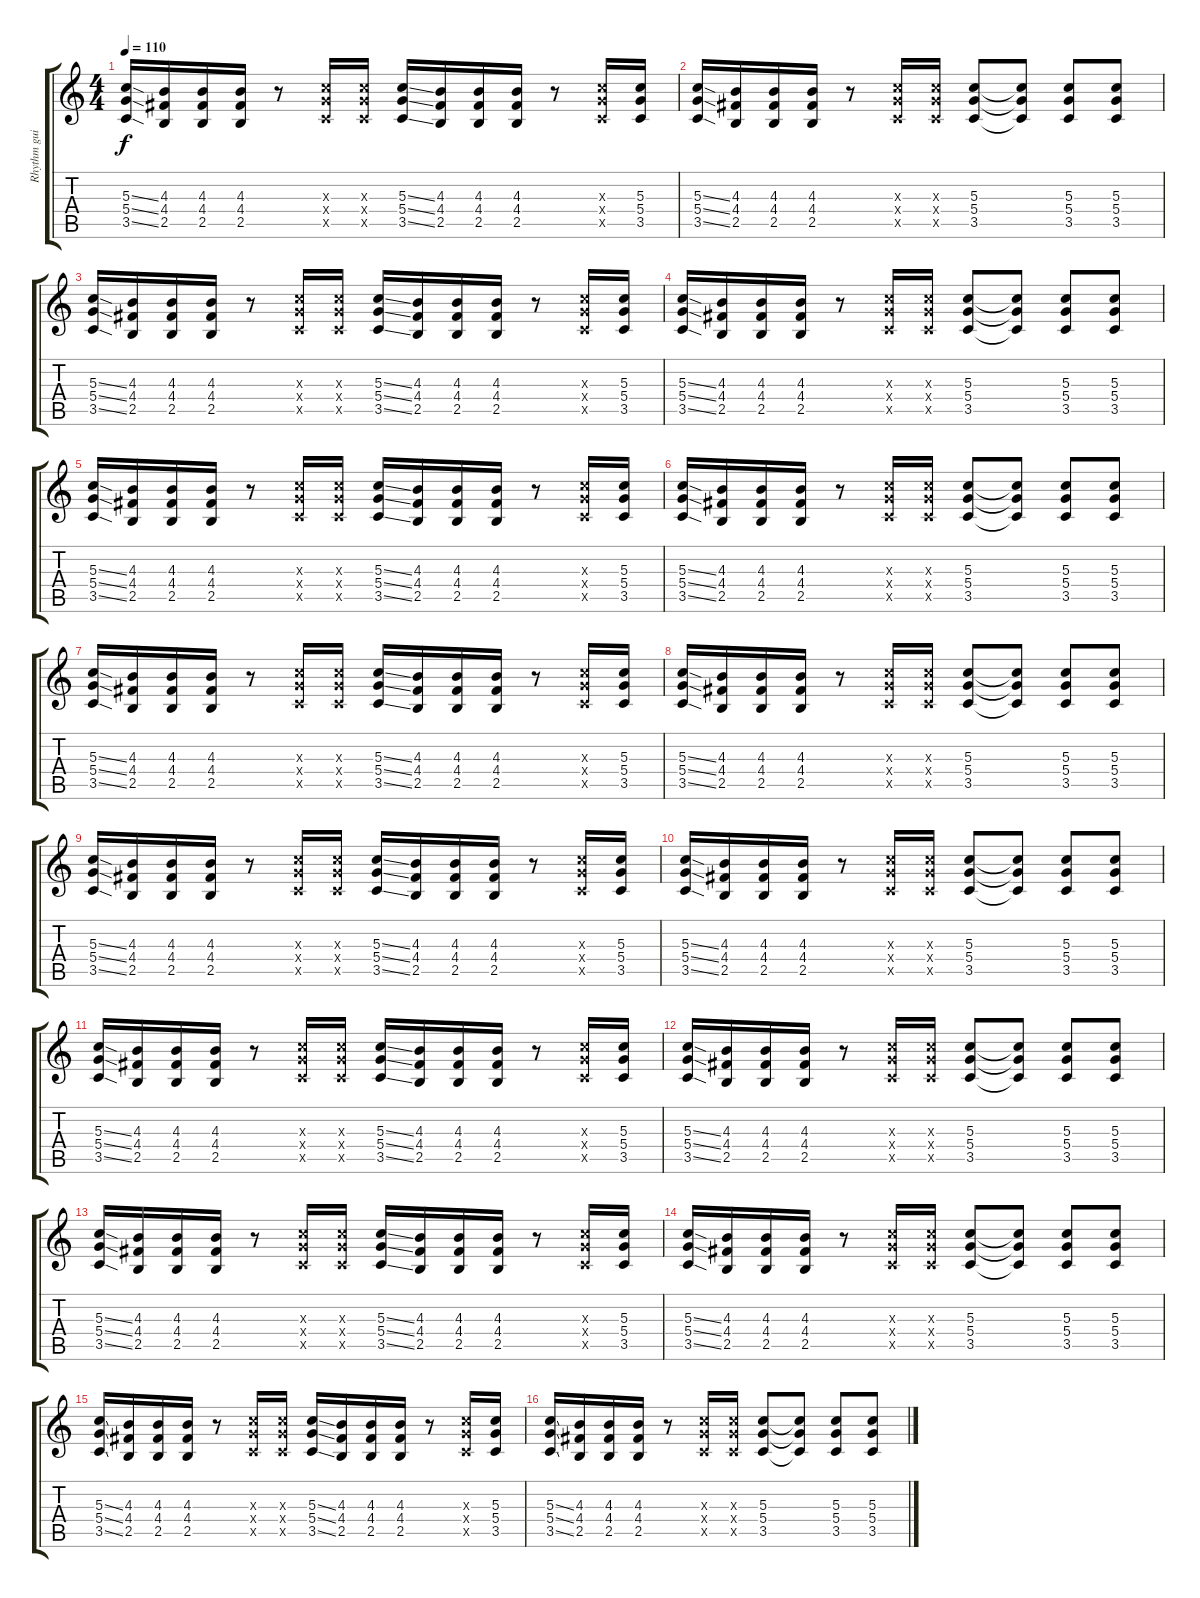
\track ("Rhythm guitar" "Rhythm gui") {instrument overdrivenguitar}
\staff {score tabs}
\tuning (E4 B3 G3 D3 A2 E2) {hide}
\ts (4 4)
\tempo 110
\clef g2
\ks c
(5.3{ss} 5.4{ss} 3.5{ss}).16{dy f} (4.3 4.4 2.5).16 (4.3 4.4 2.5).16 (4.3 4.4 2.5).16 r.8 (5.3{x} 5.4{x} 3.5{x}).16 (5.3{x} 5.4{x} 3.5{x}).16 (5.3{ss} 5.4{ss} 3.5{ss}).16 (4.3 4.4 2.5).16 (4.3 4.4 2.5).16 (4.3 4.4 2.5).16 r.8 (5.3{x} 5.4{x} 3.5{x}).16 (5.3 5.4 3.5).16 |
(5.3{ss} 5.4{ss} 3.5{ss}).16 (4.3 4.4 2.5).16 (4.3 4.4 2.5).16 (4.3 4.4 2.5).16 r.8 (5.3{x} 5.4{x} 3.5{x}).16 (5.3{x} 5.4{x} 3.5{x}).16 (5.3 5.4 3.5).8 (5.3{t} 5.4{t} 3.5{t}).8 (5.3 5.4 3.5).8 (5.3 5.4 3.5).8 |
(5.3{ss} 5.4{ss} 3.5{ss}).16 (4.3 4.4 2.5).16 (4.3 4.4 2.5).16 (4.3 4.4 2.5).16 r.8 (5.3{x} 5.4{x} 3.5{x}).16 (5.3{x} 5.4{x} 3.5{x}).16 (5.3{ss} 5.4{ss} 3.5{ss}).16 (4.3 4.4 2.5).16 (4.3 4.4 2.5).16 (4.3 4.4 2.5).16 r.8 (5.3{x} 5.4{x} 3.5{x}).16 (5.3 5.4 3.5).16 |
(5.3{ss} 5.4{ss} 3.5{ss}).16 (4.3 4.4 2.5).16 (4.3 4.4 2.5).16 (4.3 4.4 2.5).16 r.8 (5.3{x} 5.4{x} 3.5{x}).16 (5.3{x} 5.4{x} 3.5{x}).16 (5.3 5.4 3.5).8 (5.3{t} 5.4{t} 3.5{t}).8 (5.3 5.4 3.5).8 (5.3 5.4 3.5).8 |
(5.3{ss} 5.4{ss} 3.5{ss}).16 (4.3 4.4 2.5).16 (4.3 4.4 2.5).16 (4.3 4.4 2.5).16 r.8 (5.3{x} 5.4{x} 3.5{x}).16 (5.3{x} 5.4{x} 3.5{x}).16 (5.3{ss} 5.4{ss} 3.5{ss}).16 (4.3 4.4 2.5).16 (4.3 4.4 2.5).16 (4.3 4.4 2.5).16 r.8 (5.3{x} 5.4{x} 3.5{x}).16 (5.3 5.4 3.5).16 |
(5.3{ss} 5.4{ss} 3.5{ss}).16 (4.3 4.4 2.5).16 (4.3 4.4 2.5).16 (4.3 4.4 2.5).16 r.8 (5.3{x} 5.4{x} 3.5{x}).16 (5.3{x} 5.4{x} 3.5{x}).16 (5.3 5.4 3.5).8 (5.3{t} 5.4{t} 3.5{t}).8 (5.3 5.4 3.5).8 (5.3 5.4 3.5).8 |
(5.3{ss} 5.4{ss} 3.5{ss}).16 (4.3 4.4 2.5).16 (4.3 4.4 2.5).16 (4.3 4.4 2.5).16 r.8 (5.3{x} 5.4{x} 3.5{x}).16 (5.3{x} 5.4{x} 3.5{x}).16 (5.3{ss} 5.4{ss} 3.5{ss}).16 (4.3 4.4 2.5).16 (4.3 4.4 2.5).16 (4.3 4.4 2.5).16 r.8 (5.3{x} 5.4{x} 3.5{x}).16 (5.3 5.4 3.5).16 |
(5.3{ss} 5.4{ss} 3.5{ss}).16 (4.3 4.4 2.5).16 (4.3 4.4 2.5).16 (4.3 4.4 2.5).16 r.8 (5.3{x} 5.4{x} 3.5{x}).16 (5.3{x} 5.4{x} 3.5{x}).16 (5.3 5.4 3.5).8 (5.3{t} 5.4{t} 3.5{t}).8 (5.3 5.4 3.5).8 (5.3 5.4 3.5).8 |
(5.3{ss} 5.4{ss} 3.5{ss}).16 (4.3 4.4 2.5).16 (4.3 4.4 2.5).16 (4.3 4.4 2.5).16 r.8 (5.3{x} 5.4{x} 3.5{x}).16 (5.3{x} 5.4{x} 3.5{x}).16 (5.3{ss} 5.4{ss} 3.5{ss}).16 (4.3 4.4 2.5).16 (4.3 4.4 2.5).16 (4.3 4.4 2.5).16 r.8 (5.3{x} 5.4{x} 3.5{x}).16 (5.3 5.4 3.5).16 |
(5.3{ss} 5.4{ss} 3.5{ss}).16 (4.3 4.4 2.5).16 (4.3 4.4 2.5).16 (4.3 4.4 2.5).16 r.8 (5.3{x} 5.4{x} 3.5{x}).16 (5.3{x} 5.4{x} 3.5{x}).16 (5.3 5.4 3.5).8 (5.3{t} 5.4{t} 3.5{t}).8 (5.3 5.4 3.5).8 (5.3 5.4 3.5).8 |
(5.3{ss} 5.4{ss} 3.5{ss}).16 (4.3 4.4 2.5).16 (4.3 4.4 2.5).16 (4.3 4.4 2.5).16 r.8 (5.3{x} 5.4{x} 3.5{x}).16 (5.3{x} 5.4{x} 3.5{x}).16 (5.3{ss} 5.4{ss} 3.5{ss}).16 (4.3 4.4 2.5).16 (4.3 4.4 2.5).16 (4.3 4.4 2.5).16 r.8 (5.3{x} 5.4{x} 3.5{x}).16 (5.3 5.4 3.5).16 |
(5.3{ss} 5.4{ss} 3.5{ss}).16 (4.3 4.4 2.5).16 (4.3 4.4 2.5).16 (4.3 4.4 2.5).16 r.8 (5.3{x} 5.4{x} 3.5{x}).16 (5.3{x} 5.4{x} 3.5{x}).16 (5.3 5.4 3.5).8 (5.3{t} 5.4{t} 3.5{t}).8 (5.3 5.4 3.5).8 (5.3 5.4 3.5).8 |
(5.3{ss} 5.4{ss} 3.5{ss}).16 (4.3 4.4 2.5).16 (4.3 4.4 2.5).16 (4.3 4.4 2.5).16 r.8 (5.3{x} 5.4{x} 3.5{x}).16 (5.3{x} 5.4{x} 3.5{x}).16 (5.3{ss} 5.4{ss} 3.5{ss}).16 (4.3 4.4 2.5).16 (4.3 4.4 2.5).16 (4.3 4.4 2.5).16 r.8 (5.3{x} 5.4{x} 3.5{x}).16 (5.3 5.4 3.5).16 |
(5.3{ss} 5.4{ss} 3.5{ss}).16 (4.3 4.4 2.5).16 (4.3 4.4 2.5).16 (4.3 4.4 2.5).16 r.8 (5.3{x} 5.4{x} 3.5{x}).16 (5.3{x} 5.4{x} 3.5{x}).16 (5.3 5.4 3.5).8 (5.3{t} 5.4{t} 3.5{t}).8 (5.3 5.4 3.5).8 (5.3 5.4 3.5).8 |
(5.3{ss} 5.4{ss} 3.5{ss}).16 (4.3 4.4 2.5).16 (4.3 4.4 2.5).16 (4.3 4.4 2.5).16 r.8 (5.3{x} 5.4{x} 3.5{x}).16 (5.3{x} 5.4{x} 3.5{x}).16 (5.3{ss} 5.4{ss} 3.5{ss}).16 (4.3 4.4 2.5).16 (4.3 4.4 2.5).16 (4.3 4.4 2.5).16 r.8 (5.3{x} 5.4{x} 3.5{x}).16 (5.3 5.4 3.5).16 |
(5.3{ss} 5.4{ss} 3.5{ss}).16 (4.3 4.4 2.5).16 (4.3 4.4 2.5).16 (4.3 4.4 2.5).16 r.8 (5.3{x} 5.4{x} 3.5{x}).16 (5.3{x} 5.4{x} 3.5{x}).16 (5.3 5.4 3.5).8 (5.3{t} 5.4{t} 3.5{t}).8 (5.3 5.4 3.5).8 (5.3 5.4 3.5).8
